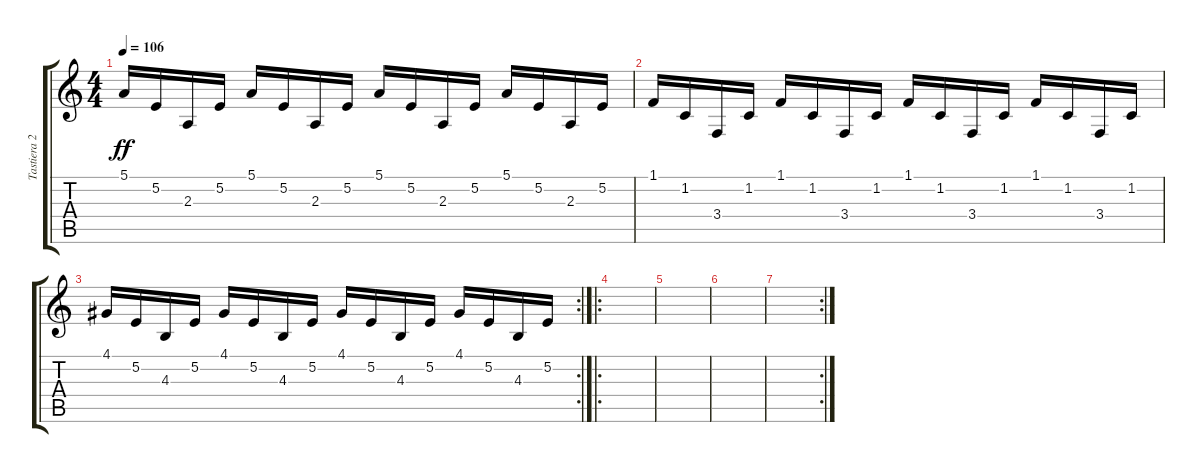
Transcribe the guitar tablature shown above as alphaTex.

\track ("Tastiera 2" "Tastiera 2") {instrument lead8bassandlead}
\staff {score tabs}
\tuning (E4 B3 G3 D3 A2 E2) {hide}
\ts (4 4)
\tempo 106
\clef g2
\ks c
5.1.16{dy ff} 5.2.16 2.3.16 5.2.16 5.1.16 5.2.16 2.3.16 5.2.16 5.1.16 5.2.16 2.3.16 5.2.16 5.1.16 5.2.16 2.3.16 5.2.16 |
1.1.16 1.2.16 3.4.16 1.2.16 1.1.16 1.2.16 3.4.16 1.2.16 1.1.16 1.2.16 3.4.16 1.2.16 1.1.16 1.2.16 3.4.16 1.2.16 |
\rc 2
4.1.16 5.2.16 4.3.16 5.2.16 4.1.16 5.2.16 4.3.16 5.2.16 4.1.16 5.2.16 4.3.16 5.2.16 4.1.16 5.2.16 4.3.16 5.2.16 |
\ro
|
|
|
\rc 2
